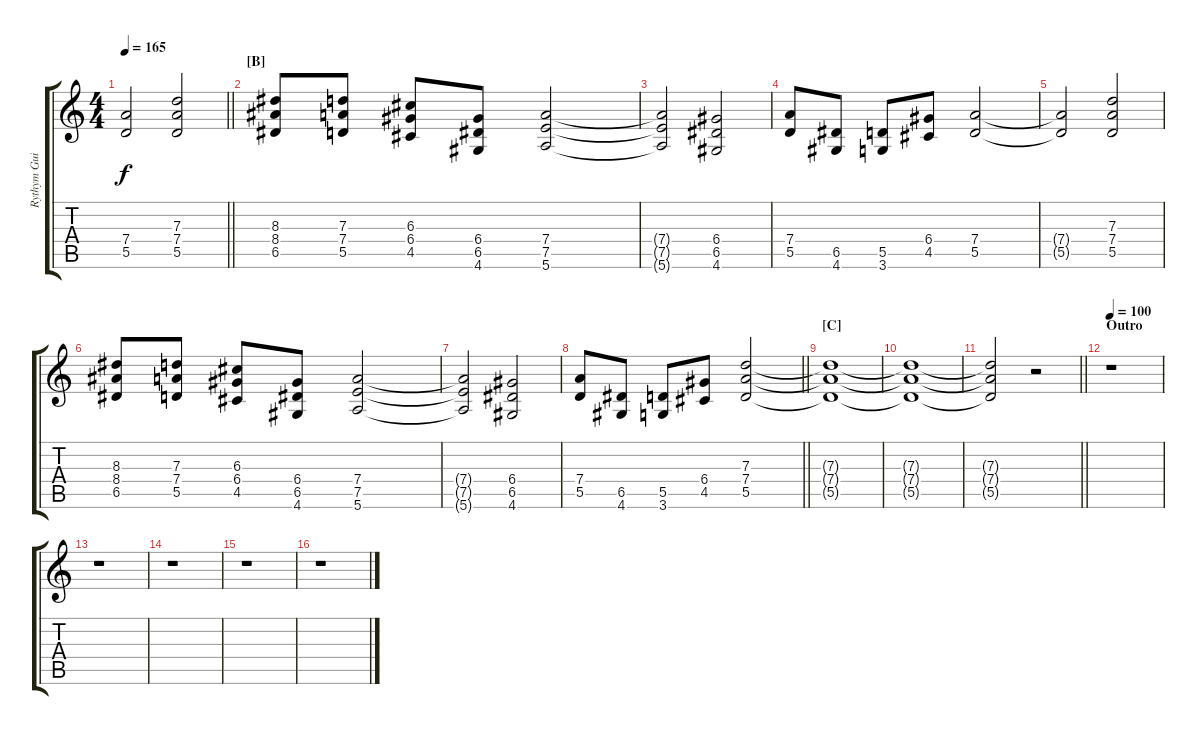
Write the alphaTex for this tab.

\track ("Rythym Guitar" "Rythym Gui") {instrument overdrivenguitar}
\staff {score tabs}
\tuning (E4 B3 G3 D3 A2 E2) {hide}
\ts (4 4)
\tempo 165
\clef g2
\barLineRight lightlight
\ks c
(7.4{t} 5.5{t}).2{dy f} (7.3 7.4 5.5).2 |
\section ("" "[B]")
(8.3 8.4 6.5).8 (7.3 7.4 5.5).8 (6.3 6.4 4.5).8 (6.4 6.5 4.6).8 (7.4 7.5 5.6).2 |
(7.4{t} 7.5{t} 5.6{t}).2 (6.4 6.5 4.6).2 |
(7.4 5.5).8 (6.5 4.6).8 (5.5 3.6).8 (6.4 4.5).8 (7.4 5.5).2 |
(7.4{t} 5.5{t}).2 (7.3 7.4 5.5).2 |
(8.3 8.4 6.5).8 (7.3 7.4 5.5).8 (6.3 6.4 4.5).8 (6.4 6.5 4.6).8 (7.4 7.5 5.6).2 |
(7.4{t} 7.5{t} 5.6{t}).2 (6.4 6.5 4.6).2 |
\barLineRight lightlight
(7.4 5.5).8 (6.5 4.6).8 (5.5 3.6).8 (6.4 4.5).8 (7.3 7.4 5.5).2 |
\section ("" "[C]")
(7.3{t} 7.4{t} 5.5{t}).1 |
(7.3{t} 7.4{t} 5.5{t}).1 |
\barLineRight lightlight
(7.3{t} 7.4{t} 5.5{t}).2 r.2 |
\section ("" "Outro")
\tempo 100
r.1 |
r.1 |
r.1 |
r.1 |
r.1
